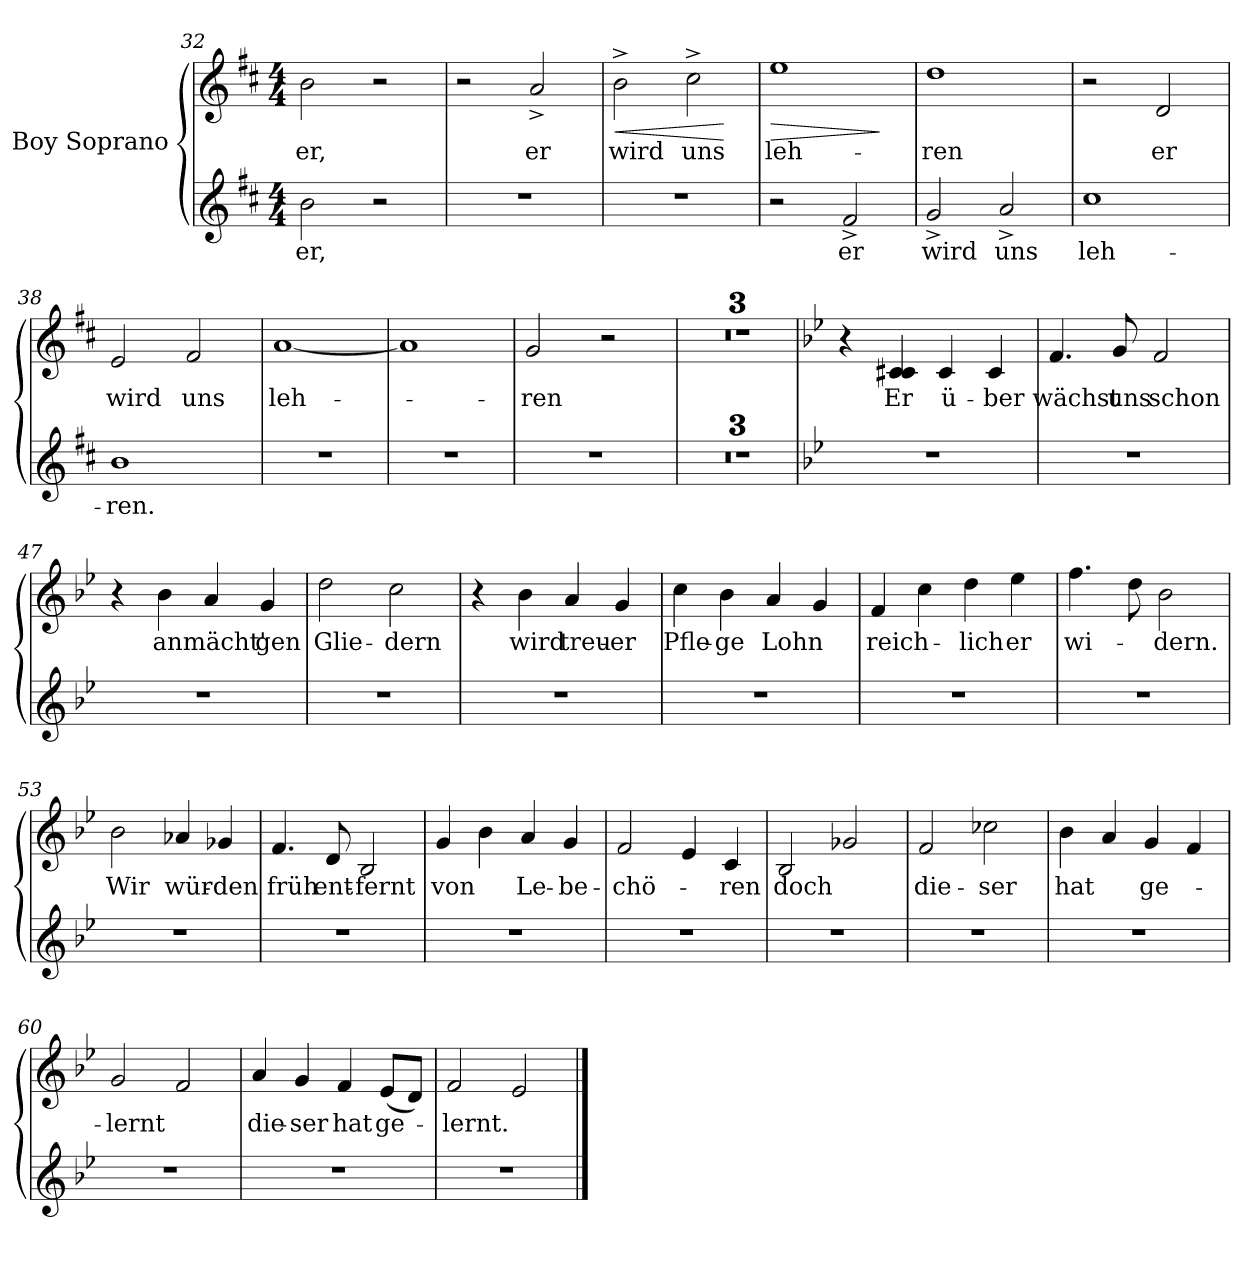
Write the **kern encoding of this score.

**kern	**text	**kern	**text	**dynam
*part2	*part2	*part1	*part1	*part1
*staff2	*staff2	*staff1	*staff1	*staff1
*I"Boy Soprano	*	*I"Boy Soprano	*	*
*clefG2	*	*clefG2	*	*
*k[f#c#]	*	*k[f#c#]	*	*
*M4/4	*	*M4/4	*	*
=32	=32	=32	=32	=32
!	!LO:LY:b	!	!LO:LY:b	!
2b\	er,	2b\	er,	.
2r	.	2r	.	.
=33	=33	=33	=33	=33
1r	.	2r	.	.
!	!	!	!LO:LY:b	!
.	.	2a^/	er	.
=34	=34	=34	=34	=34
!	!	!	!LO:LY:b	!LO:HP:b
1r	.	2b^\	wird	<
!	!	!	!LO:LY:b	!
.	.	2cc#^\	uns	.
.	.	.	.	[
=35	=35	=35	=35	=35
!	!	!	!LO:LY:b	!LO:HP:b
2r	.	1ee	leh-	>
!	!LO:LY:b	!	!	!
2f#^/	er	.	.	.
.	.	.	.	]
!!LO:PB:g=z
=36	=36	=36	=36	=36
!	!LO:LY:b	!	!LO:LY:b	!
2g^/	wird	1dd	-ren	.
!	!LO:LY:b	!	!	!
2a^/	uns	.	.	.
=37	=37	=37	=37	=37
!	!LO:LY:b	!	!	!
1cc#	leh-	2r	.	.
!	!	!	!LO:LY:b	!
.	.	2d/	er	.
=38	=38	=38	=38	=38
!	!LO:LY:b	!	!LO:LY:b	!
1b	-ren.	2e/	wird	.
!	!	!	!LO:LY:b	!
.	.	2f#/	uns	.
=39	=39	=39	=39	=39
!	!	!	!LO:LY:b	!
1r	.	[1a	leh-	.
=40	=40	=40	=40	=40
1r	.	1a]	.	.
=41	=41	=41	=41	=41
!	!	!	!LO:LY:b	!
1r	.	2g/	ren	.
.	.	2r	.	.
=42	=42	=42	=42	=42
1r	.	1r	.	.
=43	=43	=43	=43	=43
1r	.	1r	.	.
=44	=44	=44	=44	=44
1r	.	1r	.	.
=45	=45	=45	=45	=45
*k[b-e-]	*	*k[b-e-]	*	*
1r	.	4r	.	.
!	!	!	!LO:LY:b	!
.	.	4c/ 4c#X/	Er	.
!	!	!	!LO:LY:b	!
.	.	4c#/	ü-	.
!	!	!	!LO:LY:b	!
.	.	4c#/	-ber	.
=46	=46	=46	=46	=46
!	!	!	!LO:LY:b	!
1r	.	4.f/	wächst	.
!	!	!	!LO:LY:b	!
.	.	8g/	uns	.
!	!	!	!LO:LY:b	!
.	.	2f/	schon	.
!!LO:LB:g=z
=47	=47	=47	=47	=47
1r	.	4r	.	.
!	!	!	!LO:LY:b	!
.	.	4b-\	an	.
!	!	!	!LO:LY:b	!
.	.	4a/	mächt'	.
!	!	!	!LO:LY:b	!
.	.	4g/	gen	.
=48	=48	=48	=48	=48
!	!	!	!LO:LY:b	!
1r	.	2dd\	Glie-	.
!	!	!	!LO:LY:b	!
.	.	2cc\	-dern	.
=49	=49	=49	=49	=49
1r	.	4r	.	.
!	!	!	!LO:LY:b	!
.	.	4b-\	wird	.
!	!	!	!LO:LY:b	!
.	.	4a/	treu-	.
!	!	!	!LO:LY:b	!
.	.	4g/	-er	.
=50	=50	=50	=50	=50
!	!	!	!LO:LY:b	!
1r	.	4cc\	Pfle-	.
!	!	!	!LO:LY:b	!
.	.	4b-\	-ge	.
!	!	!	!LO:LY:b	!
.	.	4a/	Lohn	.
.	.	4g/	.	.
=51	=51	=51	=51	=51
!	!	!	!LO:LY:b	!
1r	.	4f/	-reich-	.
.	.	4cc\	.	.
!	!	!	!LO:LY:b	!
.	.	4dd\	lich	.
!	!	!	!LO:LY:b	!
.	.	4ee-\	er	.
=52	=52	=52	=52	=52
!	!	!	!LO:LY:b	!
1r	.	4.ff\	wi-	.
.	.	8dd\	.	.
!	!	!	!LO:LY:b	!
.	.	2b-\	-dern.	.
=53	=53	=53	=53	=53
!	!	!	!LO:LY:b	!
1r	.	2b-\	Wir	.
!	!	!	!LO:LY:b	!
.	.	4a-X/	wür-	.
!	!	!	!LO:LY:b	!
.	.	4g-X/	-den	.
!!LO:LB:g=z
=54	=54	=54	=54	=54
!	!	!	!LO:LY:b	!
1r	.	4.f/	früh	.
!	!	!	!LO:LY:b	!
.	.	8d/	ent-	.
!	!	!	!LO:LY:b	!
.	.	2B-/	-fernt	.
=55	=55	=55	=55	=55
!	!	!	!LO:LY:b	!
1r	.	4g/	von	.
.	.	4b-\	.	.
!	!	!	!LO:LY:b	!
.	.	4a/	Le-	.
!	!	!	!LO:LY:b	!
.	.	4g/	-be-	.
=56	=56	=56	=56	=56
!	!	!	!LO:LY:b	!
1r	.	2f/	-chö-	.
.	.	4e-/	.	.
!	!	!	!LO:LY:b	!
.	.	4c/	-ren	.
=57	=57	=57	=57	=57
!	!	!	!LO:LY:b	!
1r	.	2B-/	doch	.
.	.	2g-X/	.	.
=58	=58	=58	=58	=58
!	!	!	!LO:LY:b	!
1r	.	2f/	die-	.
!	!	!	!LO:LY:b	!
.	.	2cc-X\	-ser	.
=59	=59	=59	=59	=59
!	!	!	!LO:LY:b	!
1r	.	4b-\	hat	.
.	.	4a/	.	.
!	!	!	!LO:LY:b	!
.	.	4g/	-ge-	.
.	.	4f/	.	.
=60	=60	=60	=60	=60
!	!	!	!LO:LY:b	!
1r	.	2g/	-lernt	.
.	.	2f/	.	.
=61	=61	=61	=61	=61
!	!	!	!LO:LY:b	!
1r	.	4a/	die-	.
!	!	!	!LO:LY:b	!
.	.	4g/	-ser	.
!	!	!	!LO:LY:b	!
.	.	4f/	hat	.
!	!	!	!LO:LY:b	!
.	.	(<8e-/L	ge-	.
.	.	8d/J)	.	.
=62	=62	=62	=62	=62
!	!	!	!LO:LY:b	!
1r	.	2f/	-lernt.	.
.	.	2e-/	.	.
==	==	==	==	==
*-	*-	*-	*-	*-
